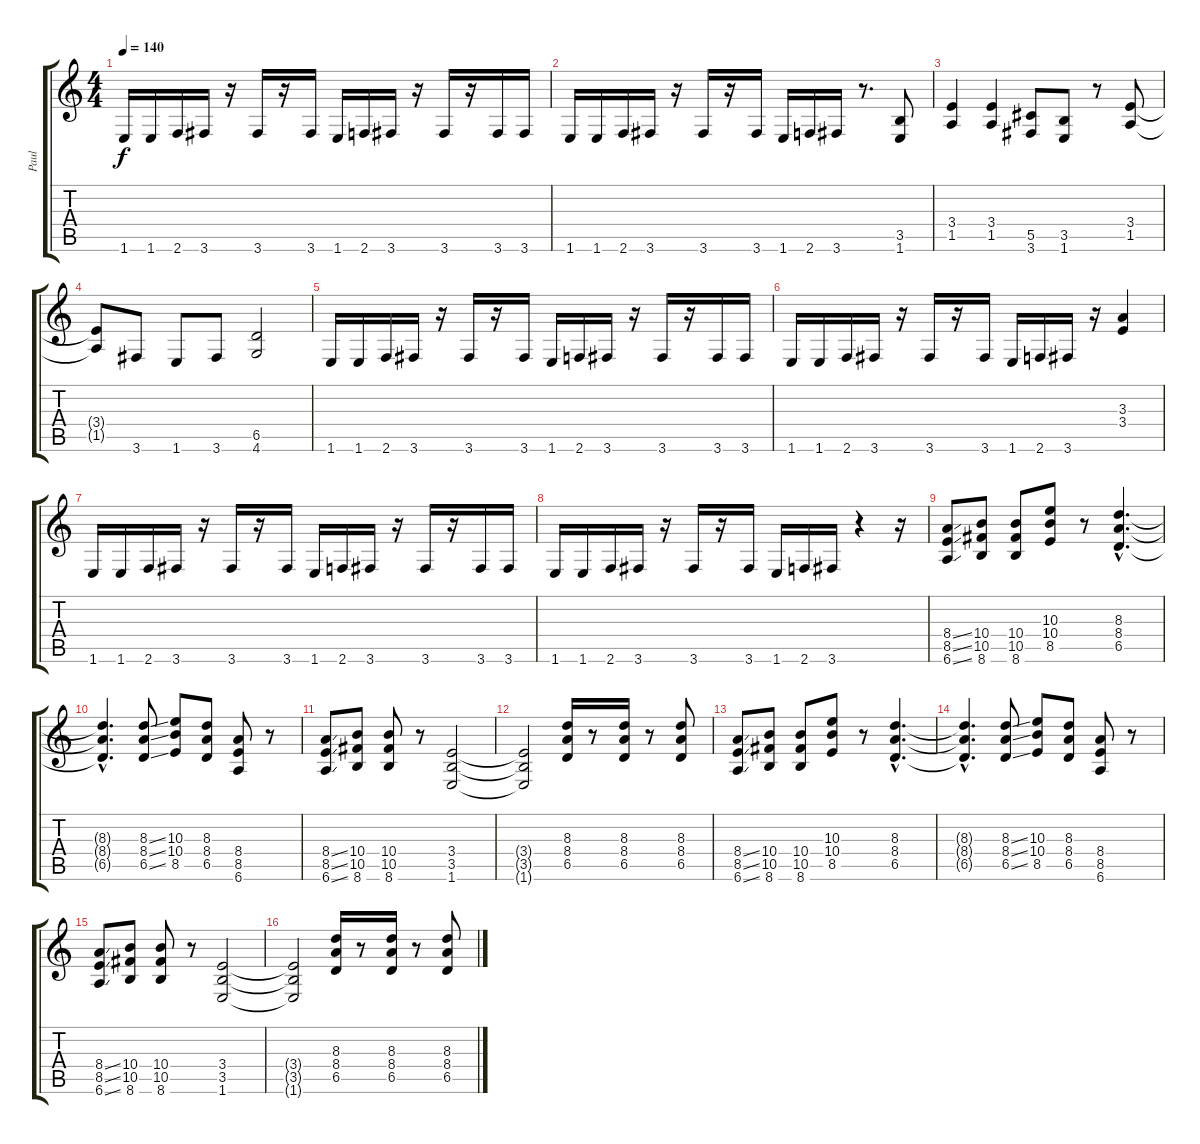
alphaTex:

\track ("Paul" "Paul") {instrument overdrivenguitar}
\staff {score tabs}
\tuning (Eb4 Bb3 Gb3 Db3 Ab2 Eb2) {hide}
\ts (4 4)
\tempo 140
\clef g2
\ks c
1.6.16{dy f} 1.6.16 2.6.16 3.6.16 r.16 3.6.16 r.16 3.6.16 1.6.16 2.6.16 3.6.16 r.16 3.6.16 r.16 3.6.16 3.6.16 |
1.6.16 1.6.16 2.6.16 3.6.16 r.16 3.6.16 r.16 3.6.16 1.6.16 2.6.16 3.6.16 r.8{d} (3.5 1.6).8 |
(3.4 1.5).4 (3.4 1.5).4 (5.5 3.6).8 (3.5 1.6).8 r.8 (3.4 1.5).8 |
(3.4{t} 1.5{t}).8 3.6.8 1.6.8 3.6.8 (6.5 4.6).2 |
1.6.16 1.6.16 2.6.16 3.6.16 r.16 3.6.16 r.16 3.6.16 1.6.16 2.6.16 3.6.16 r.16 3.6.16 r.16 3.6.16 3.6.16 |
1.6.16 1.6.16 2.6.16 3.6.16 r.16 3.6.16 r.16 3.6.16 1.6.16 2.6.16 3.6.16 r.16 (3.3 3.4).4 |
1.6.16 1.6.16 2.6.16 3.6.16 r.16 3.6.16 r.16 3.6.16 1.6.16 2.6.16 3.6.16 r.16 3.6.16 r.16 3.6.16 3.6.16 |
1.6.16 1.6.16 2.6.16 3.6.16 r.16 3.6.16 r.16 3.6.16 1.6.16 2.6.16 3.6.16 r.4 r.16 |
(8.4{ss} 8.5{ss} 6.6{ss}).8 (10.4 10.5 8.6).8 (10.4 10.5 8.6).8 (10.3 10.4 8.5).8 r.8 (8.3{hac} 8.4{hac} 6.5{hac}).4{d} |
(8.3{hac t} 8.4{hac t} 6.5{hac t}).4{d} (8.3{ss} 8.4{ss} 6.5{ss}).8 (10.3 10.4 8.5).8 (8.3 8.4 6.5).8 (8.4 8.5 6.6).8 r.8 |
(8.4{ss} 8.5{ss} 6.6{ss}).8 (10.4 10.5 8.6).8 (10.4 10.5 8.6).8 r.8 (3.4 3.5 1.6).2 |
(3.4{t} 3.5{t} 1.6{t}).2 (8.3 8.4 6.5).16 r.8 (8.3 8.4 6.5).16 r.8 (8.3 8.4 6.5).8 |
(8.4{ss} 8.5{ss} 6.6{ss}).8 (10.4 10.5 8.6).8 (10.4 10.5 8.6).8 (10.3 10.4 8.5).8 r.8 (8.3{hac} 8.4{hac} 6.5{hac}).4{d} |
(8.3{hac t} 8.4{hac t} 6.5{hac t}).4{d} (8.3{ss} 8.4{ss} 6.5{ss}).8 (10.3 10.4 8.5).8 (8.3 8.4 6.5).8 (8.4 8.5 6.6).8 r.8 |
(8.4{ss} 8.5{ss} 6.6{ss}).8 (10.4 10.5 8.6).8 (10.4 10.5 8.6).8 r.8 (3.4 3.5 1.6).2 |
(3.4{t} 3.5{t} 1.6{t}).2 (8.3 8.4 6.5).16 r.8 (8.3 8.4 6.5).16 r.8 (8.3 8.4 6.5).8
